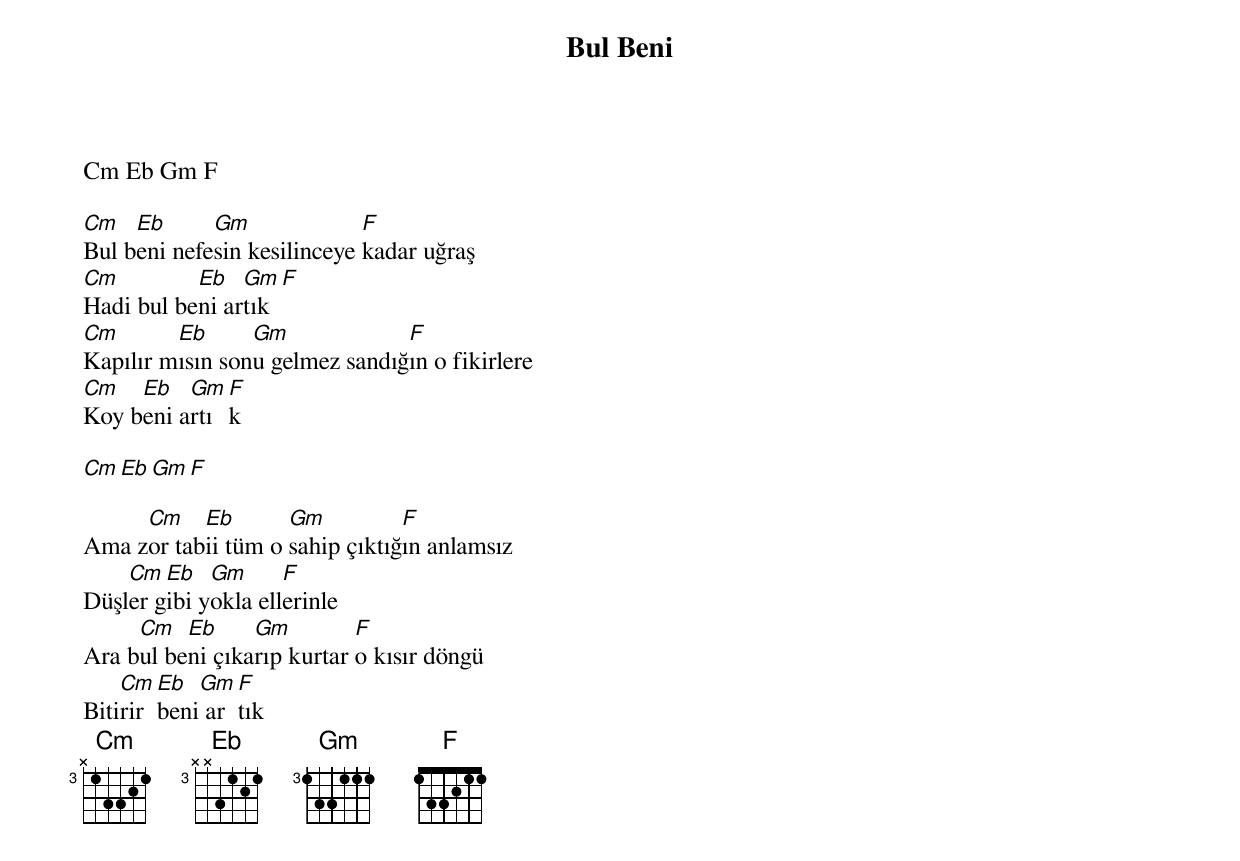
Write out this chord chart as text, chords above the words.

{title: Bul Beni}
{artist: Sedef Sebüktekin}

Cm Eb Gm F

Cm   Eb      Gm              F
Bul beni nefesin kesilinceye kadar uğraş
Cm         Eb   Gm F
Hadi bul beni artık
Cm       Eb      Gm             F
Kapılır mısın sonu gelmez sandığın o fikirlere
Cm   Eb   Gm F
Koy beni artık

Cm Eb Gm F

     Cm    Eb       Gm          F
Ama zor tabii tüm o sahip çıktığın anlamsız
    Cm  Eb   Gm      F
Düşler gibi yokla ellerinle
     Cm   Eb     Gm         F
Ara bul beni çıkarıp kurtar o kısır döngü
    Cm  Eb  Gm F
Bitirir beni artık
